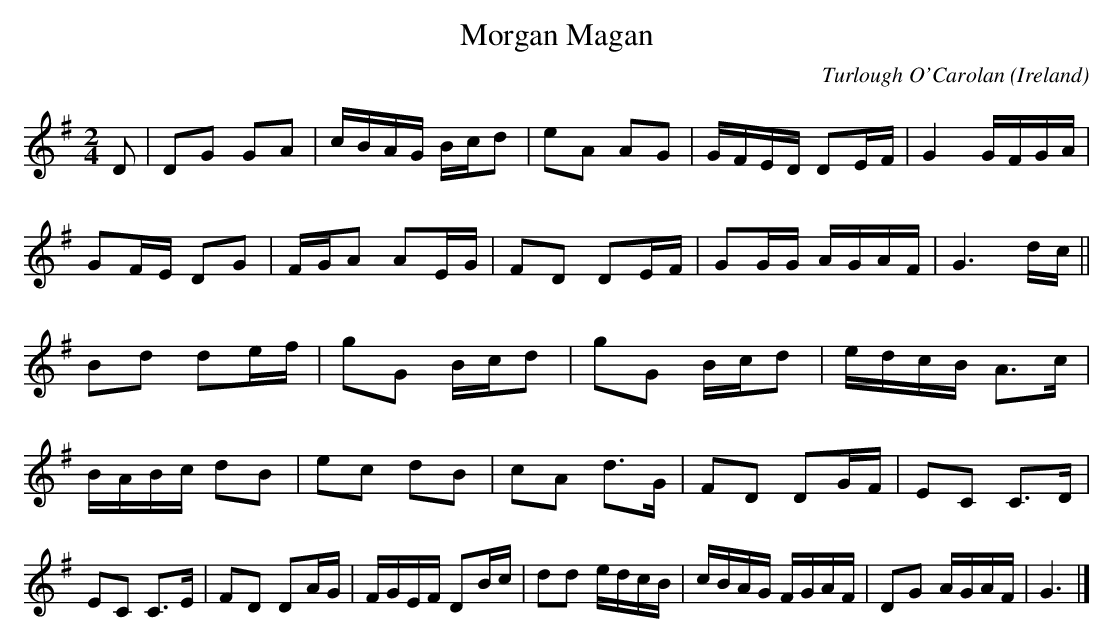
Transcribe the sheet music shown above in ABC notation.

X:1
T:Morgan Magan
O:Ireland
M:2/4
C:Turlough O'Carolan
K:G
D2|\
D2G2 G2A2|cBAG Bcd2|e2A2 A2G2|GFED D2EF|\
G4 GFGA|G2FE D2G2|FGA2 A2EG|F2D2 D2EF|\
G2GG AGAF|G6 dc||\
B2d2 d2ef|g2G2 Bcd2|g2G2 Bcd2|edcB A3c|\
BABc d2B2|e2c2 d2B2|c2A2 d3G|F2D2 D2GF|\
E2C2 C3D|E2C2 C3E|F2D2 D2AG|FGEF D2Bc|\
d2d2 edcB|cBAG FGAF|D2G2 AGAF|G6|]
